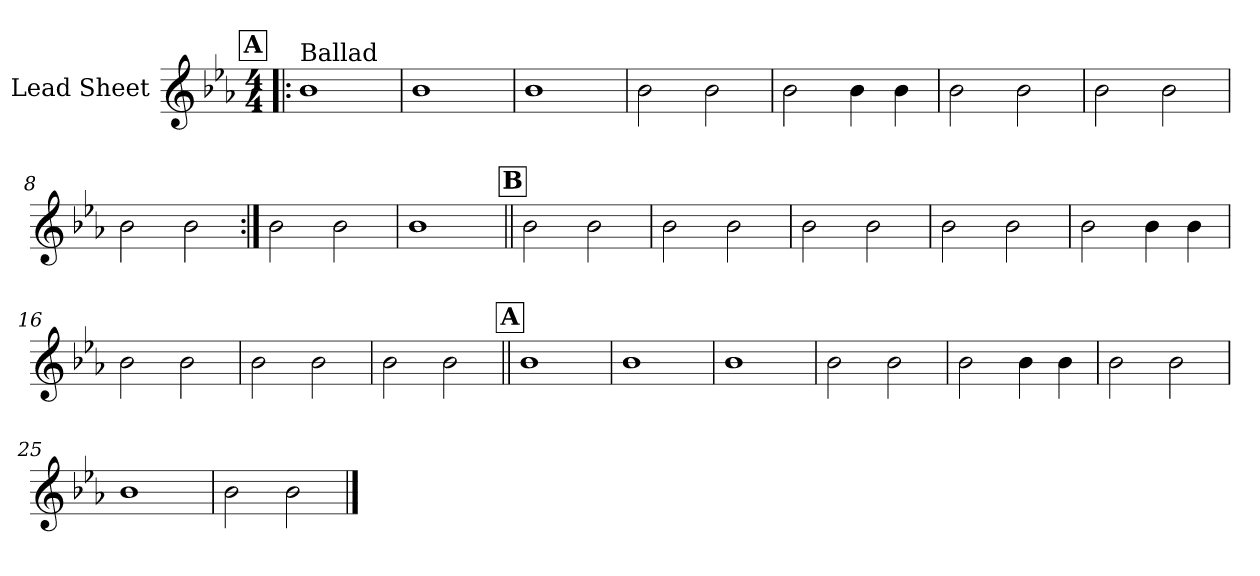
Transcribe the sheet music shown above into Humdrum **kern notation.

**kern
*part1
*staff1
*I"Lead Sheet
*clefG2
*k[b-e-a-]
*E-:
*M4/4
!!LO:REH:place=s1:a:fs=14:t=A
=1!|:
!LO:TX:a:t=Ballad
1b-
=2
1b-
=3
1b-
=4
2b-\
2b-\
!!LO:LB:g=z
=5
2b-\
4b-\
4b-\
=6
2b-\
2b-\
=7
2b-\
2b-\
=8
2b-\
2b-\
!!LO:LB:g=z
=9:|!
2b-\
2b-\
=10
1b-
!!LO:LB:g=z
!!LO:REH:place=s1:a:fs=14:t=B
=11||
2b-\
2b-\
=12
2b-\
2b-\
=13
2b-\
2b-\
=14
2b-\
2b-\
!!LO:LB:g=z
=15
2b-\
4b-\
4b-\
=16
2b-\
2b-\
=17
2b-\
2b-\
=18
2b-\
2b-\
!!LO:LB:g=z
!!LO:REH:place=s1:a:fs=14:t=A
=19||
1b-
=20
1b-
=21
1b-
=22
2b-\
2b-\
!!LO:LB:g=z
=23
2b-\
4b-\
4b-\
=24
2b-\
2b-\
=25
1b-
=26
2b-\
2b-\
==
*-
